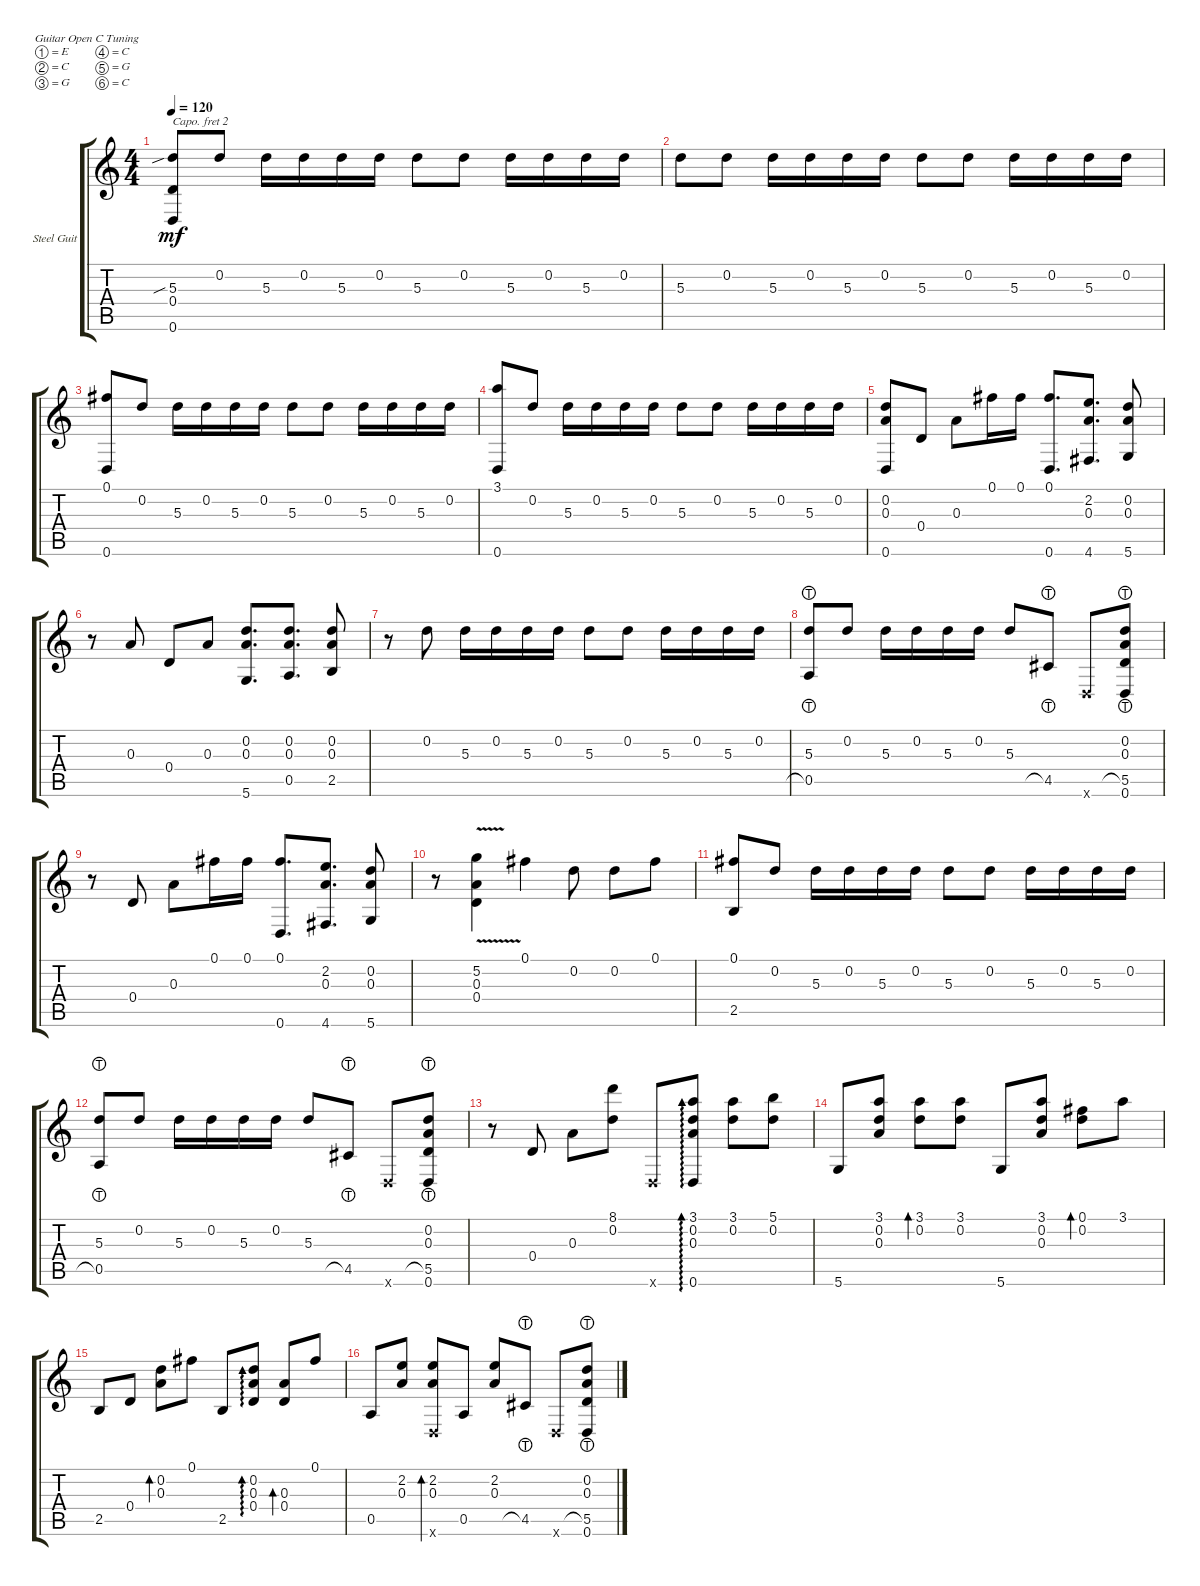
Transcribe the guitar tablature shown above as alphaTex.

\defaultSystemsLayout 4
\bracketExtendMode groupsimilarinstruments
\firstSystemTrackNameOrientation horizontal
\otherSystemsTrackNameOrientation horizontal
\track ("Steel Guitar" "Steel Guit") {instrument acousticguitarsteel}
\staff {score tabs}
\capo 2
\tuning (E4 C4 G3 C3 G2 C2)
\ts (4 4)
\tempo 120
\clef g2
\scale
0.993164
\ks c
(0.6 5.3{sib} 0.4).8{dy mf instrument acousticguitarsteel} 0.2.8 5.3.16 0.2.16 5.3.16 0.2.16 5.3.8 0.2.8 5.3.16 0.2.16 5.3.16 0.2.16 |
\scale
1.00784 5.3.8 0.2.8 5.3.16 0.2.16 5.3.16 0.2.16 5.3.8 0.2.8 5.3.16 0.2.16 5.3.16 0.2.16 |
\scale
0.998947 (0.6 0.1).8 0.2.8 5.3.16 0.2.16 5.3.16 0.2.16 5.3.8 0.2.8 5.3.16 0.2.16 5.3.16 0.2.16 |
(0.6 3.1).8 0.2.8 5.3.16 0.2.16 5.3.16 0.2.16 5.3.8 0.2.8 5.3.16 0.2.16 5.3.16 0.2.16 |
(0.6 0.3 0.2).8 0.4.8 0.3.8 0.1.16 0.1.16 (0.1 0.6).8{d} (2.2 0.3 4.6).8{d} (5.6 0.3 0.2).8 |
r.8 0.3.8 0.4.8 0.3.8 (0.2 0.3 5.6).8{d} (0.5 0.3 0.2).8{d} (2.5 0.3 0.2).8 |
r.8 0.2.8 5.3.16 0.2.16 5.3.16 0.2.16 5.3.8 0.2.8 5.3.16 0.2.16 5.3.16 0.2.16 |
(5.3 0.5{lht}).8 0.2.8 5.3.16 0.2.16 5.3.16 0.2.16 5.3.8 4.5{lht}.8 0.6{x}.8 (5.5{lht} 0.6 0.3 0.2).8 |
r.8 0.4.8 0.3.8 0.1.16 0.1.16 (0.1 0.6).8{d} (2.2 0.3 4.6).8{d} (5.6 0.3 0.2).8 |
r.8 (0.4 0.3 5.2{v}).4 0.1.4 0.2.8 0.2.8 0.1.8 |
(0.1 2.5).8 0.2.8 5.3.16 0.2.16 5.3.16 0.2.16 5.3.8 0.2.8 5.3.16 0.2.16 5.3.16 0.2.16 |
(5.3 0.5{lht}).8 0.2.8 5.3.16 0.2.16 5.3.16 0.2.16 5.3.8 4.5{lht}.8 0.6{x}.8 (5.5{lht} 0.6 0.3 0.2).8 |
r.8 0.4.8 0.3.8 (0.2 8.1).8 0.6{x}.8 (0.3 0.2 3.1 0.6).8{ad 0} (3.1 0.2).8 (5.1 0.2).8 |
5.6.8 (0.3 0.2 3.1).8 (3.1 0.2).8{bd 30} (0.2 3.1).8 5.6.8 (0.3 0.2 3.1).8 (0.1 0.2).8{bd 30} 3.1.8 |
2.5.8 0.4.8 (0.3 0.2).8{bd 30} 0.1.8 2.5.8 (0.3 0.2 0.4).8{ad 0} (0.3 0.4).8{bd 30} 0.1.8 |
0.5.8 (0.3 2.2).8 (0.3 2.2 0.6{x}).8{bd 30} 0.5.8 (0.3 2.2).8 4.5{lht}.8 0.6{x}.8 (5.5{lht} 0.6 0.3 0.2).8
